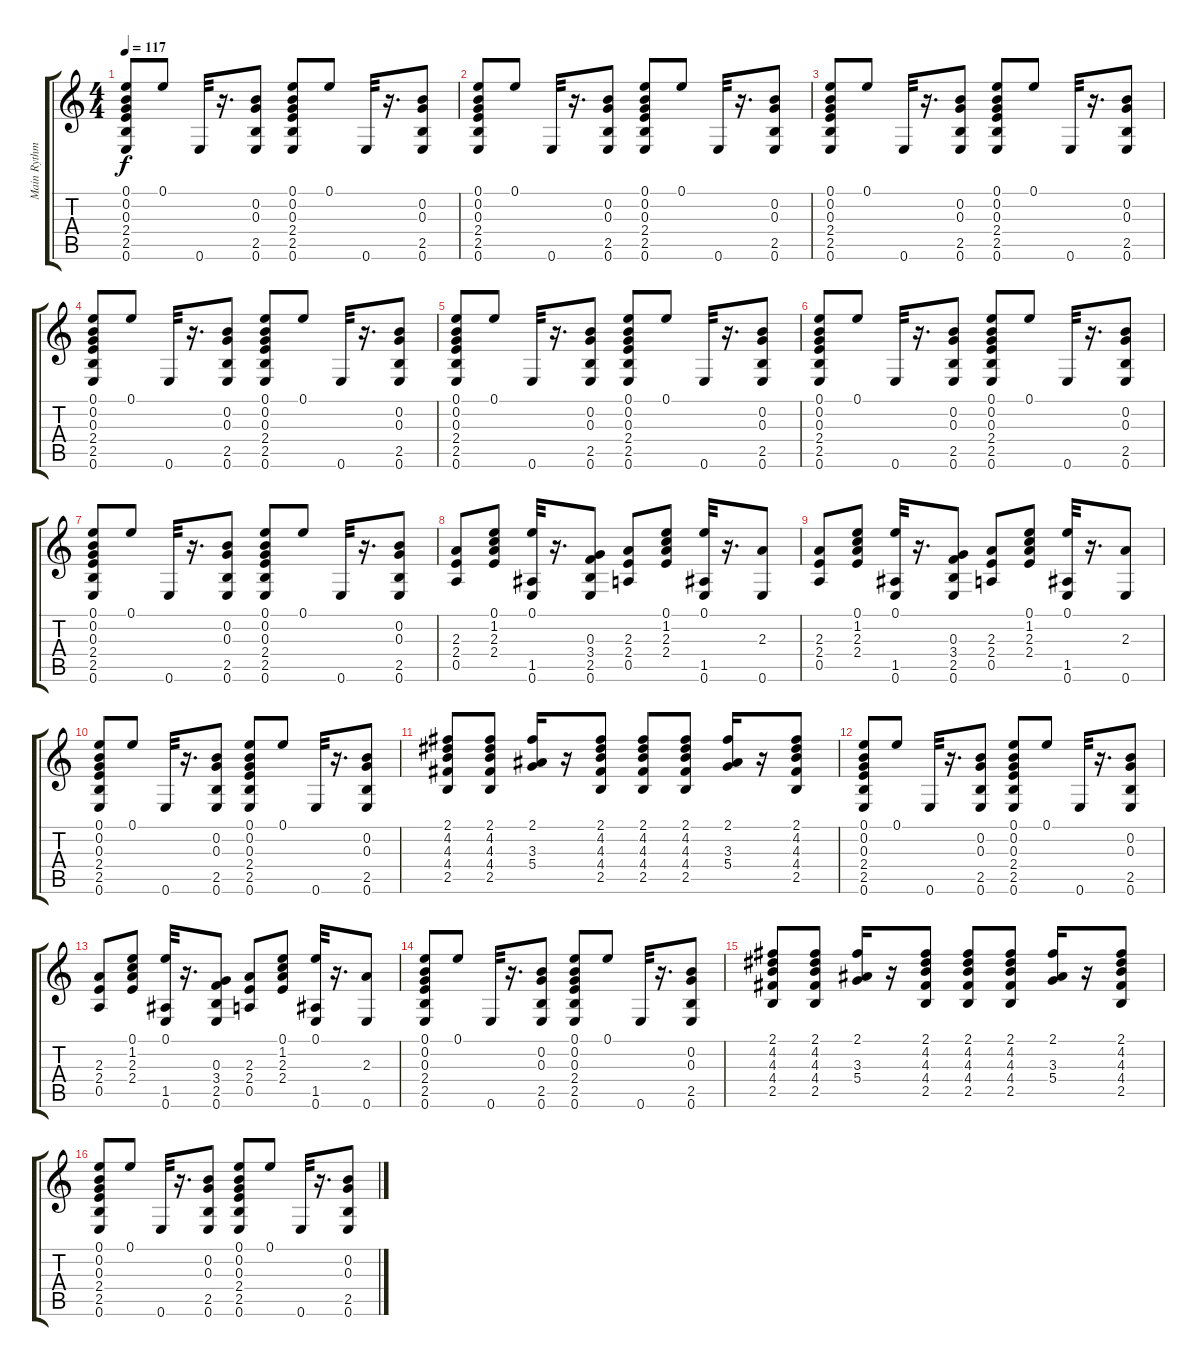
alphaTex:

\track ("Main Rythm" "Main Rythm") {instrument acousticguitarsteel}
\staff {score tabs}
\tuning (E4 B3 G3 D3 A2 E2) {hide}
\ts (4 4)
\tempo 117
\clef g2
\ks c
(0.1 0.2 0.3 2.4 2.5 0.6).8{dy f instrument acousticguitarsteel} 0.1.8 0.6.32 r.16{d} (0.2 0.3 2.5 0.6).8 (0.1 0.2 0.3 2.4 2.5 0.6).8 0.1.8 0.6.32 r.16{d} (0.2 0.3 2.5 0.6).8 |
(0.1 0.2 0.3 2.4 2.5 0.6).8 0.1.8 0.6.32 r.16{d} (0.2 0.3 2.5 0.6).8 (0.1 0.2 0.3 2.4 2.5 0.6).8 0.1.8 0.6.32 r.16{d} (0.2 0.3 2.5 0.6).8 |
(0.1 0.2 0.3 2.4 2.5 0.6).8 0.1.8 0.6.32 r.16{d} (0.2 0.3 2.5 0.6).8 (0.1 0.2 0.3 2.4 2.5 0.6).8 0.1.8 0.6.32 r.16{d} (0.2 0.3 2.5 0.6).8 |
(0.1 0.2 0.3 2.4 2.5 0.6).8 0.1.8 0.6.32 r.16{d} (0.2 0.3 2.5 0.6).8 (0.1 0.2 0.3 2.4 2.5 0.6).8 0.1.8 0.6.32 r.16{d} (0.2 0.3 2.5 0.6).8 |
(0.1 0.2 0.3 2.4 2.5 0.6).8 0.1.8 0.6.32 r.16{d} (0.2 0.3 2.5 0.6).8 (0.1 0.2 0.3 2.4 2.5 0.6).8 0.1.8 0.6.32 r.16{d} (0.2 0.3 2.5 0.6).8 |
(0.1 0.2 0.3 2.4 2.5 0.6).8 0.1.8 0.6.32 r.16{d} (0.2 0.3 2.5 0.6).8 (0.1 0.2 0.3 2.4 2.5 0.6).8 0.1.8 0.6.32 r.16{d} (0.2 0.3 2.5 0.6).8 |
(0.1 0.2 0.3 2.4 2.5 0.6).8 0.1.8 0.6.32 r.16{d} (0.2 0.3 2.5 0.6).8 (0.1 0.2 0.3 2.4 2.5 0.6).8 0.1.8 0.6.32 r.16{d} (0.2 0.3 2.5 0.6).8 |
(2.3 2.4 0.5).8 (0.1 1.2 2.3 2.4).8 (0.1 1.5 0.6).32 r.16{d} (0.3 3.4 2.5 0.6).8 (2.3 2.4 0.5).8 (0.1 1.2 2.3 2.4).8 (0.1 1.5 0.6).32 r.16{d} (2.3 0.6).8 |
(2.3 2.4 0.5).8 (0.1 1.2 2.3 2.4).8 (0.1 1.5 0.6).32 r.16{d} (0.3 3.4 2.5 0.6).8 (2.3 2.4 0.5).8 (0.1 1.2 2.3 2.4).8 (0.1 1.5 0.6).32 r.16{d} (2.3 0.6).8 |
(0.1 0.2 0.3 2.4 2.5 0.6).8 0.1.8 0.6.32 r.16{d} (0.2 0.3 2.5 0.6).8 (0.1 0.2 0.3 2.4 2.5 0.6).8 0.1.8 0.6.32 r.16{d} (0.2 0.3 2.5 0.6).8 |
(2.1 4.2 4.3 4.4 2.5).8 (2.1 4.2 4.3 4.4 2.5).8 (2.1 3.3 5.4).16 r.16 (2.1 4.2 4.3 4.4 2.5).8 (2.1 4.2 4.3 4.4 2.5).8 (2.1 4.2 4.3 4.4 2.5).8 (2.1 3.3 5.4).16 r.16 (2.1 4.2 4.3 4.4 2.5).8 |
(0.1 0.2 0.3 2.4 2.5 0.6).8 0.1.8 0.6.32 r.16{d} (0.2 0.3 2.5 0.6).8 (0.1 0.2 0.3 2.4 2.5 0.6).8 0.1.8 0.6.32 r.16{d} (0.2 0.3 2.5 0.6).8 |
(2.3 2.4 0.5).8 (0.1 1.2 2.3 2.4).8 (0.1 1.5 0.6).32 r.16{d} (0.3 3.4 2.5 0.6).8 (2.3 2.4 0.5).8 (0.1 1.2 2.3 2.4).8 (0.1 1.5 0.6).32 r.16{d} (2.3 0.6).8 |
(0.1 0.2 0.3 2.4 2.5 0.6).8 0.1.8 0.6.32 r.16{d} (0.2 0.3 2.5 0.6).8 (0.1 0.2 0.3 2.4 2.5 0.6).8 0.1.8 0.6.32 r.16{d} (0.2 0.3 2.5 0.6).8 |
(2.1 4.2 4.3 4.4 2.5).8 (2.1 4.2 4.3 4.4 2.5).8 (2.1 3.3 5.4).16 r.16 (2.1 4.2 4.3 4.4 2.5).8 (2.1 4.2 4.3 4.4 2.5).8 (2.1 4.2 4.3 4.4 2.5).8 (2.1 3.3 5.4).16 r.16 (2.1 4.2 4.3 4.4 2.5).8 |
(0.1 0.2 0.3 2.4 2.5 0.6).8 0.1.8 0.6.32 r.16{d} (0.2 0.3 2.5 0.6).8 (0.1 0.2 0.3 2.4 2.5 0.6).8 0.1.8 0.6.32 r.16{d} (0.2 0.3 2.5 0.6).8
